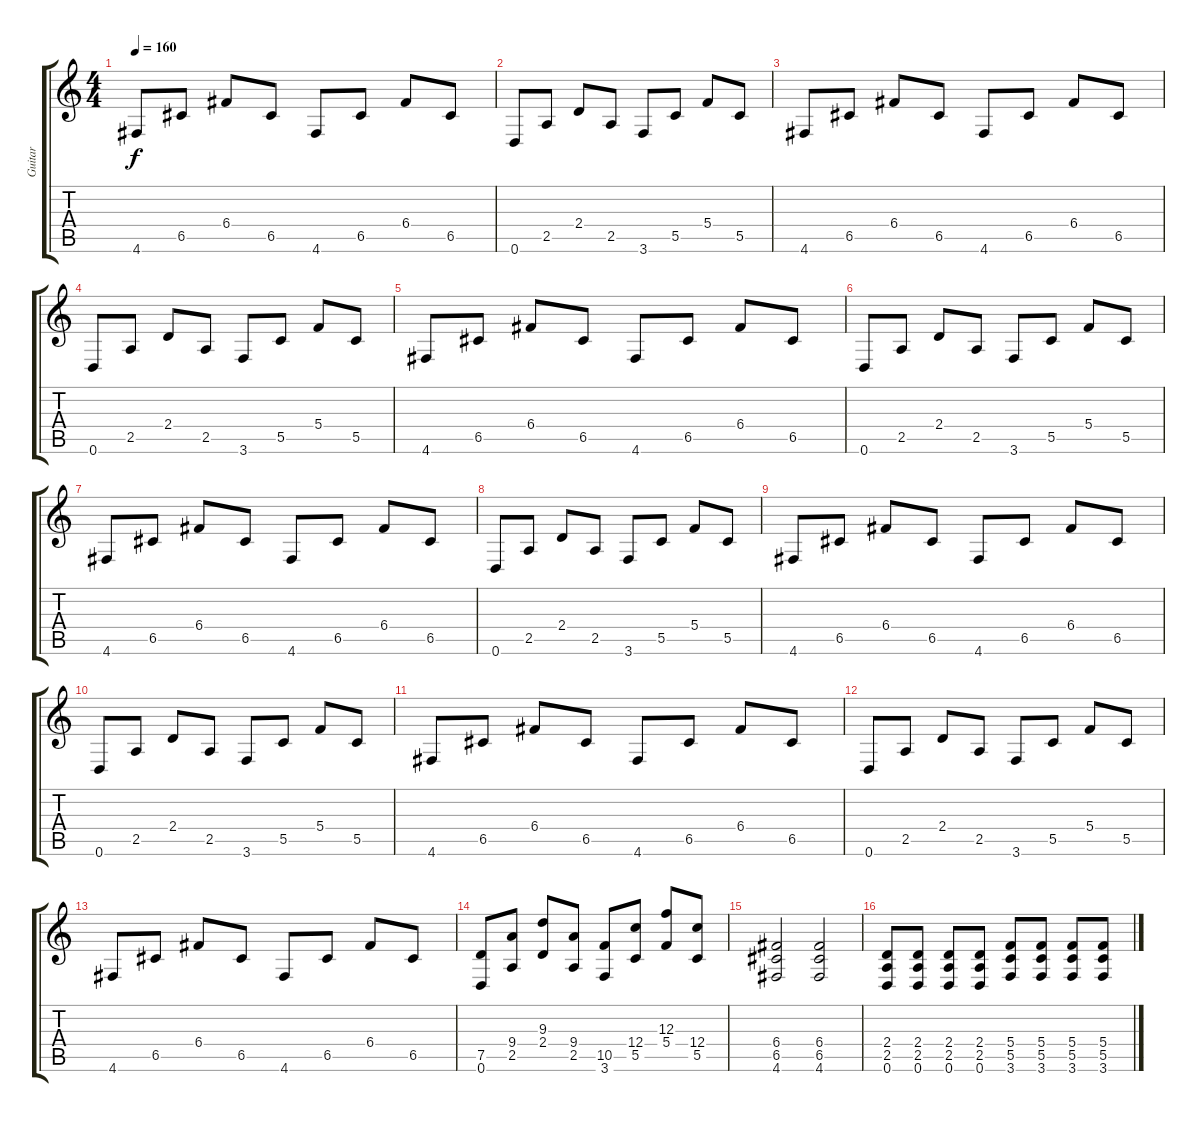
\track ("Guitar" "Guitar") {instrument acousticguitarsteel}
\staff {score tabs}
\tuning (D4 A3 F3 C3 G2 D2) {hide}
\ts (4 4)
\tempo 160
\clef g2
\ks c
4.6.8{dy f instrument acousticguitarsteel} 6.5.8 6.4.8 6.5.8 4.6.8 6.5.8 6.4.8 6.5.8 |
0.6.8 2.5.8 2.4.8 2.5.8 3.6.8 5.5.8 5.4.8 5.5.8 |
4.6.8 6.5.8 6.4.8 6.5.8 4.6.8 6.5.8 6.4.8 6.5.8 |
0.6.8 2.5.8 2.4.8 2.5.8 3.6.8 5.5.8 5.4.8 5.5.8 |
4.6.8 6.5.8 6.4.8 6.5.8 4.6.8 6.5.8 6.4.8 6.5.8 |
0.6.8 2.5.8 2.4.8 2.5.8 3.6.8 5.5.8 5.4.8 5.5.8 |
4.6.8 6.5.8 6.4.8 6.5.8 4.6.8 6.5.8 6.4.8 6.5.8 |
0.6.8 2.5.8 2.4.8 2.5.8 3.6.8 5.5.8 5.4.8 5.5.8 |
4.6.8 6.5.8 6.4.8 6.5.8 4.6.8 6.5.8 6.4.8 6.5.8 |
0.6.8 2.5.8 2.4.8 2.5.8 3.6.8 5.5.8 5.4.8 5.5.8 |
4.6.8 6.5.8 6.4.8 6.5.8 4.6.8 6.5.8 6.4.8 6.5.8 |
0.6.8 2.5.8 2.4.8 2.5.8 3.6.8 5.5.8 5.4.8 5.5.8 |
4.6.8 6.5.8 6.4.8 6.5.8 4.6.8 6.5.8 6.4.8 6.5.8 |
(7.5 0.6).8 (9.4 2.5).8 (9.3 2.4).8 (9.4 2.5).8 (10.5 3.6).8 (12.4 5.5).8 (12.3 5.4).8 (12.4 5.5).8 |
(6.4 6.5 4.6).2 (6.4 6.5 4.6).2 |
(2.4 2.5 0.6).8 (2.4 2.5 0.6).8 (2.4 2.5 0.6).8 (2.4 2.5 0.6).8 (5.4 5.5 3.6).8 (5.4 5.5 3.6).8 (5.4 5.5 3.6).8 (5.4 5.5 3.6).8
